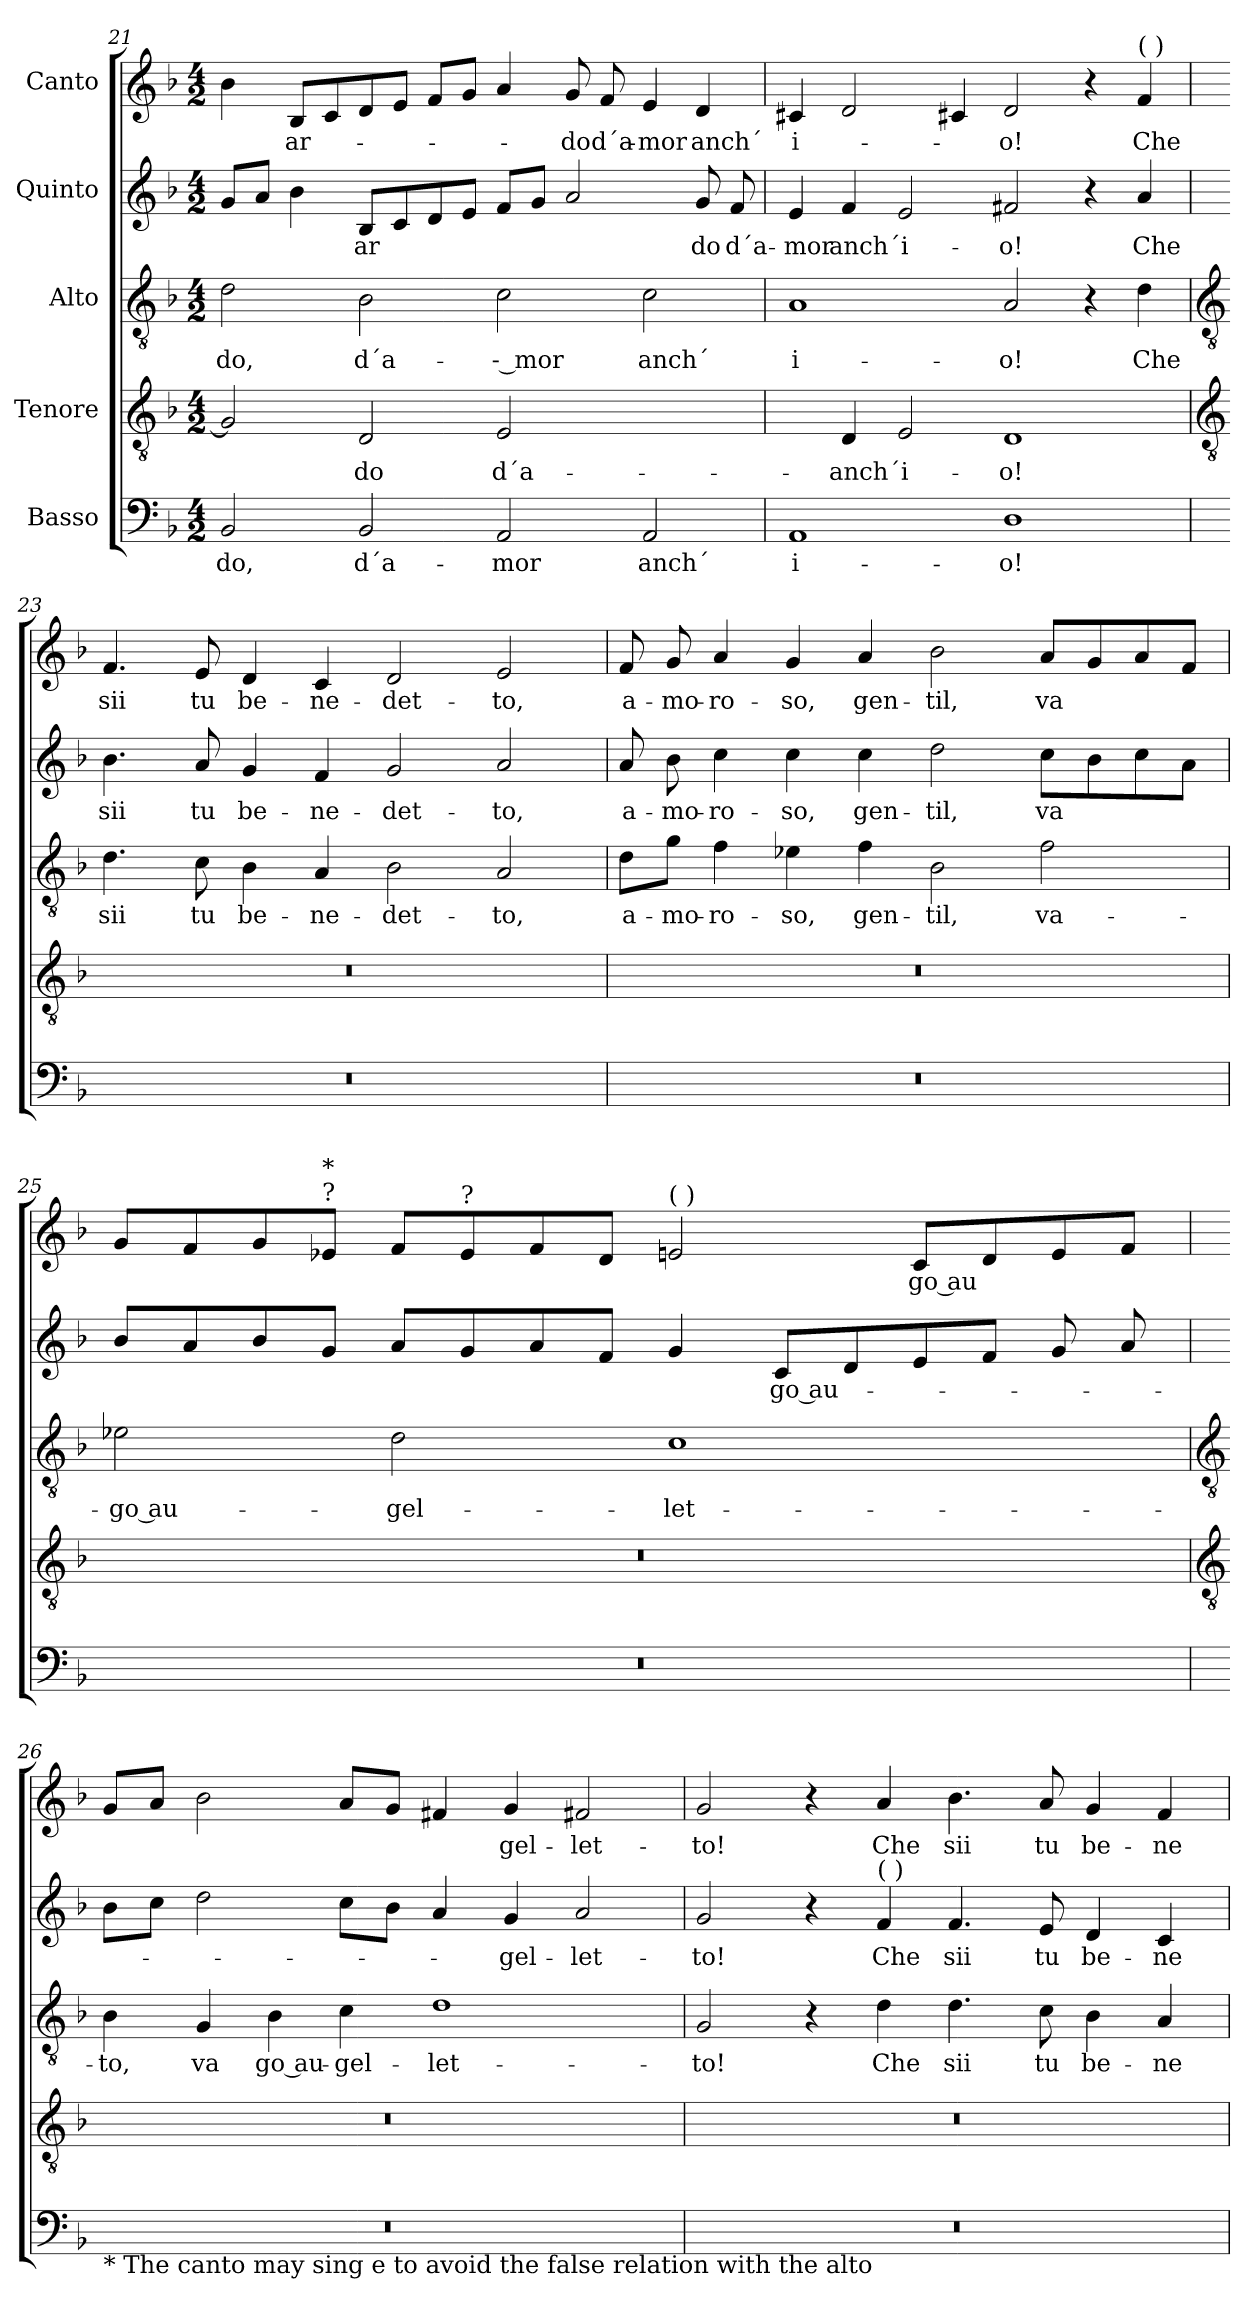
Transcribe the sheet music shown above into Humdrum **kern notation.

**kern	**text	**kern	**text	**kern	**text	**kern	**text	**kern	**text
*part5	*part5	*part4	*part4	*part3	*part3	*part2	*part2	*part1	*part1
*staff5	*staff5	*staff4	*staff4	*staff3	*staff3	*staff2	*staff2	*staff1	*staff1
*I"Basso	*	*I"Tenore	*	*I"Alto	*	*I"Quinto	*	*I"Canto	*
*clefF4	*	*clefGv2	*	*clefGv2	*	*clefG2	*	*clefG2	*
*k[b-]	*	*k[b-]	*	*k[b-]	*	*k[b-]	*	*k[b-]	*
*F:	*	*F:	*	*F:	*	*F:	*	*F:	*
*M4/2	*	*M4/2	*	*M4/2	*	*M4/2	*	*M4/2	*
=21	=21	=21	=21	=21	=21	=21	=21	=21	=21
!	!LO:LY:b	!	!	!	!LO:LY:b	!	!	!	!
2BB-	-do,	2G]	.	2d	-do,	8gL	.	4b-	.
.	.	.	.	.	.	8aJ	.	.	.
!	!	!	!	!	!	!	!	!	!LO:LY:b
.	.	.	.	.	.	4b-	.	8B-L	ar-
.	.	.	.	.	.	.	.	8c	.
!	!LO:LY:b	!	!LO:LY:b	!	!LO:LY:b	!	!LO:LY:b	!	!
2BB-	d´a -	2D	-do	2B-	d´a-	8B-L	ar	8d	.
.	.	.	.	.	.	8c	.	8eJ	.
.	.	.	.	.	.	8d	.	8fL	.
.	.	.	.	.	.	8eJ	.	8gJ	.
!	!LO:LY:b	!	!LO:LY:b	!	!LO:LY:b	!	!	!	!
2AA	- mor	2E	d´a-	2c	-- mor	8fL	.	4a	.
.	.	.	.	.	.	8gJ	.	.	.
!	!	!	!	!	!	!	!	!	!LO:LY:b
.	.	.	.	.	.	2a	.	8g	-do
!	!	!	!	!	!	!	!	!	!LO:LY:b
.	.	.	.	.	.	.	.	8f	d´a-
!	!LO:LY:b	!	!LO:LY:b	!	!LO:LY:b	!	!	!	!LO:LY:b
2AA	anch´	[2Eyy	-mor	2c	anch´	.	.	4e	-mor
!	!	!	!	!	!	!	!LO:LY:b	!	!LO:LY:b
.	.	.	.	.	.	8g	do	4d	anch´
!	!	!	!	!	!	!	!LO:LY:b	!	!
.	.	.	.	.	.	8f	d´a-	.	.
=22	=22	=22	=22	=22	=22	=22	=22	=22	=22
!	!LO:LY:b	!	!	!	!LO:LY:b	!	!LO:LY:b	!	!LO:LY:b
1AA	i-	4Eyy]	.	1A	i-	4e	-mor	4c#X	i-
!	!	!	!LO:LY:b	!	!	!	!LO:LY:b	!	!
.	.	4D	anch´	.	.	4f	anch´	2d	.
!	!	!	!LO:LY:b	!	!	!	!LO:LY:b	!	!
.	.	2E	i-	.	.	2e	i-	.	.
.	.	.	.	.	.	.	.	4c#X	.
!	!LO:LY:b	!	!LO:LY:b	!	!LO:LY:b	!	!LO:LY:b	!	!LO:LY:b
1D	-o!	1D	-o!	2A	-o!	2f#X	-o!	2d	-o!
.	.	.	.	4r	.	4r	.	4r	.
!	!	!	!	!	!	!	!	!LO:TX:a:t=(  )	!
!	!	!	!	!	!LO:LY:b	!	!LO:LY:b	!	!LO:LY:b
.	.	.	.	4d	Che	4a	Che	4f	Che
!!LO:LB:g=z
=23	=23	=23	=23	=23	=23	=23	=23	=23	=23
*	*	*clefGv2	*	*clefGv2	*	*	*	*	*
!	!	!	!	!	!LO:LY:b	!	!LO:LY:b	!	!LO:LY:b
0r	.	0r	.	4.d	sii	4.b-	sii	4.f	sii
!	!	!	!	!	!LO:LY:b	!	!LO:LY:b	!	!LO:LY:b
.	.	.	.	8c	tu	8a	tu	8e	tu
!	!	!	!	!	!LO:LY:b	!	!LO:LY:b	!	!LO:LY:b
.	.	.	.	4B-	be-	4g	be-	4d	be-
!	!	!	!	!	!LO:LY:b	!	!LO:LY:b	!	!LO:LY:b
.	.	.	.	4A	-ne-	4f	-ne-	4c	-ne-
!	!	!	!	!	!LO:LY:b	!	!LO:LY:b	!	!LO:LY:b
.	.	.	.	2B-	-det-	2g	-det-	2d	-det-
!	!	!	!	!	!LO:LY:b	!	!LO:LY:b	!	!LO:LY:b
.	.	.	.	2A	-to,	2a	-to,	2e	-to,
=24	=24	=24	=24	=24	=24	=24	=24	=24	=24
!	!	!	!	!	!LO:LY:b	!	!LO:LY:b	!	!LO:LY:b
0r	.	0r	.	8d\L	a-	8a	a-	8f	a-
!	!	!	!	!	!LO:LY:b	!	!LO:LY:b	!	!LO:LY:b
.	.	.	.	8g\J	-mo-	8b-	-mo-	8g	-mo-
!	!	!	!	!	!LO:LY:b	!	!LO:LY:b	!	!LO:LY:b
.	.	.	.	4f	-ro-	4cc	-ro-	4a	-ro-
!	!	!	!	!	!LO:LY:b	!	!LO:LY:b	!	!LO:LY:b
.	.	.	.	4e-X	-so,	4cc	-so,	4g	-so,
!	!	!	!	!	!LO:LY:b	!	!LO:LY:b	!	!LO:LY:b
.	.	.	.	4f	gen-	4cc	gen-	4a	gen-
!	!	!	!	!	!LO:LY:b	!	!LO:LY:b	!	!LO:LY:b
.	.	.	.	2B-	-til,	2dd	-til,	2b-	-til,
!	!	!	!	!	!LO:LY:b	!	!LO:LY:b	!	!LO:LY:b
.	.	.	.	2f	va-	8ccL	va	8aL	va
.	.	.	.	.	.	8b-	.	8g	.
.	.	.	.	.	.	8cc	.	8a	.
.	.	.	.	.	.	8aJ	.	8fJ	.
=25	=25	=25	=25	=25	=25	=25	=25	=25	=25
!	!	!	!	!	!LO:LY:b	!	!	!	!
0r	.	0r	.	2e-X	-go au-	8b-L	.	8gL	.
.	.	.	.	.	.	8a	.	8f	.
.	.	.	.	.	.	8b-	.	8g	.
!	!	!	!	!	!	!	!	!LO:TX:a:t=?	!
!	!	!	!	!	!	!	!	!LO:TX:a:t=*	!
.	.	.	.	.	.	8gJ	.	8e-J	.
!	!	!	!	!	!LO:LY:b	!	!	!	!
.	.	.	.	2d	-gel-	8aL	.	8fL	.
!	!	!	!	!	!	!	!	!LO:TX:a:t=?	!
.	.	.	.	.	.	8g	.	8e-	.
.	.	.	.	.	.	8a	.	8f	.
.	.	.	.	.	.	8fJ	.	8dJ	.
!	!	!	!	!	!	!	!	!LO:TX:a:t=(  )	!
!	!	!	!	!	!LO:LY:b	!	!	!	!
.	.	.	.	1c	-let-	4g	.	2e	.
!	!	!	!	!	!	!	!LO:LY:b	!	!
.	.	.	.	.	.	8cL	go au-	.	.
.	.	.	.	.	.	8d	.	.	.
!	!	!	!	!	!	!	!	!	!LO:LY:b
.	.	.	.	.	.	8e	.	8cL	go au
.	.	.	.	.	.	8fJ	.	8d	.
.	.	.	.	.	.	8gL	.	8e	.
.	.	.	.	.	.	8a	.	8fJ	.
!!LO:LB:g=z
=26	=26	=26	=26	=26	=26	=26	=26	=26	=26
*	*	*clefGv2	*	*clefGv2	*	*	*	*	*
!LO:TX:b:t=* The canto may sing e   to avoid the false relation with the alto	!	!	!	!	!	!	!	!	!
!	!	!	!	!	!LO:LY:b	!	!	!	!
0r	.	0r	.	4B-	-to,	8b-L	.	8gL	.
.	.	.	.	.	.	8ccJ	.	8aJ	.
!	!	!	!	!	!LO:LY:b	!	!	!	!
.	.	.	.	4G	va	2dd	.	2b-	.
!	!	!	!	!	!LO:LY:b	!	!	!	!
.	.	.	.	4B-	go au-	.	.	.	.
!	!	!	!	!	!LO:LY:b	!	!	!	!
.	.	.	.	4c	-gel-	8ccL	.	8aL	.
.	.	.	.	.	.	8b-J	.	8gJ	.
!	!	!	!	!	!LO:LY:b	!	!	!	!
.	.	.	.	1d	-let-	4a	.	4f#X	.
!	!	!	!	!	!	!	!LO:LY:b	!	!LO:LY:b
.	.	.	.	.	.	4g	-gel-	4g	gel-
!	!	!	!	!	!	!	!LO:LY:b	!	!LO:LY:b
.	.	.	.	.	.	2a	-let-	2f#X	-let-
=27	=27	=27	=27	=27	=27	=27	=27	=27	=27
!	!	!	!	!	!LO:LY:b	!	!LO:LY:b	!	!LO:LY:b
0r	.	0r	.	2G	-to!	2g	-to!	2g	-to!
.	.	.	.	4r	.	4r	.	4r	.
!	!	!	!	!	!	!LO:TX:a:t=(  )	!	!	!
!	!	!	!	!	!LO:LY:b	!	!LO:LY:b	!	!LO:LY:b
.	.	.	.	4d	Che	4f	Che	4a	Che
!	!	!	!	!	!LO:LY:b	!	!LO:LY:b	!	!LO:LY:b
.	.	.	.	4.d	sii	4.f	sii	4.b-	sii
!	!	!	!	!	!LO:LY:b	!	!LO:LY:b	!	!LO:LY:b
.	.	.	.	8c	tu	8e	tu	8a	tu
!	!	!	!	!	!LO:LY:b	!	!LO:LY:b	!	!LO:LY:b
.	.	.	.	4B-	be-	4d	be-	4g	be-
!	!	!	!	!	!LO:LY:b	!	!LO:LY:b	!	!LO:LY:b
.	.	.	.	4A	-ne-	4c	-ne-	4f	-ne-
=	=	=	=	=	=	=	=	=	=
*-	*-	*-	*-	*-	*-	*-	*-	*-	*-
